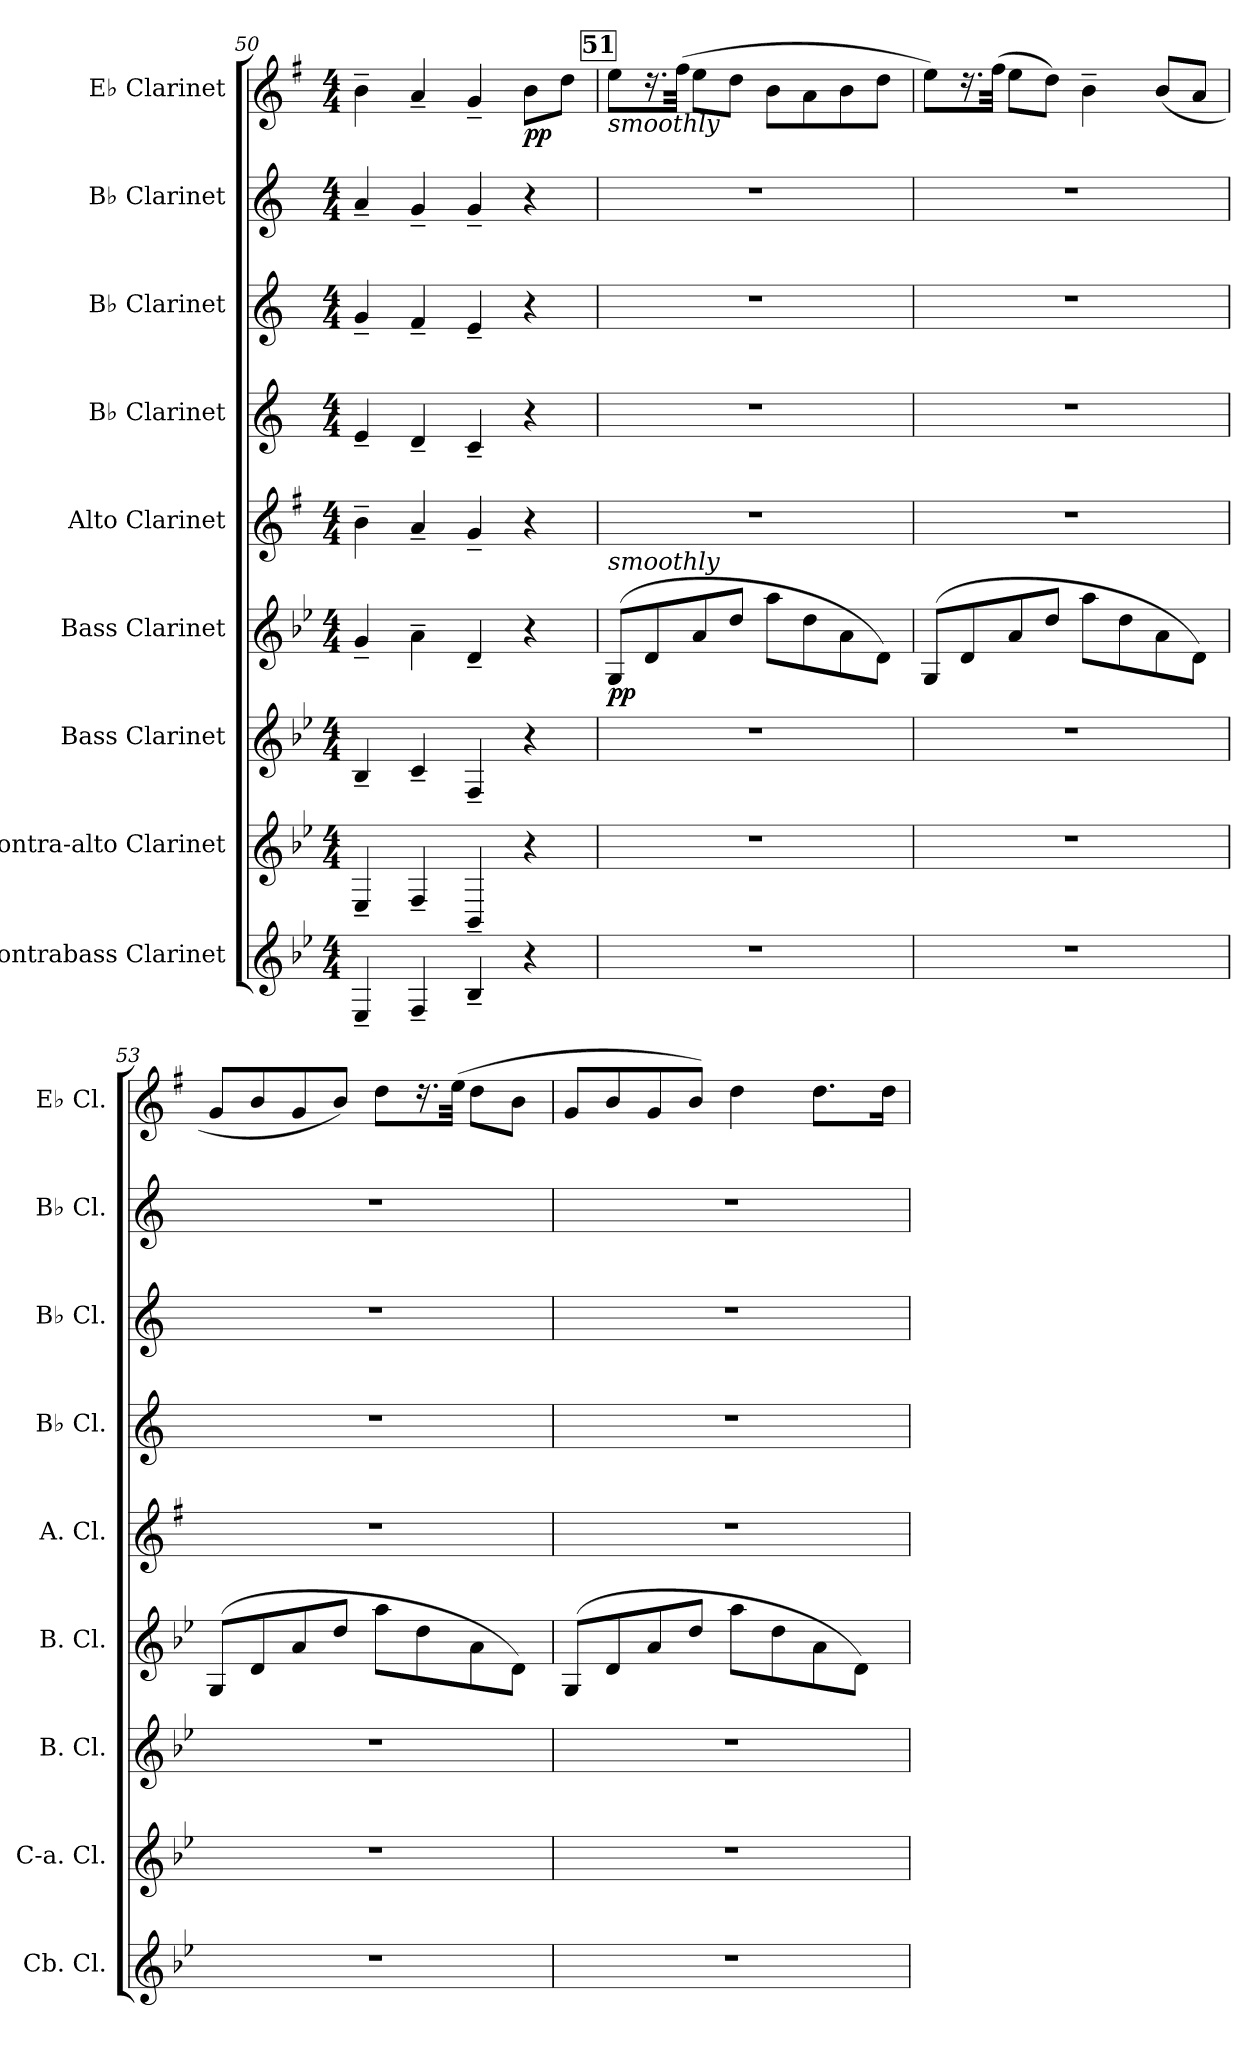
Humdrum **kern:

**kern	**kern	**kern	**kern	**dynam	**kern	**kern	**kern	**kern	**kern	**dynam
*part9	*part8	*part7	*part6	*part6	*part5	*part4	*part3	*part2	*part1	*part1
*staff9	*staff8	*staff7	*staff6	*staff6	*staff5	*staff4	*staff3	*staff2	*staff1	*staff1
*I"Contrabass Clarinet	*I"Contra-alto Clarinet	*I"Bass Clarinet	*I"Bass Clarinet	*	*I"Alto Clarinet	*I"B♭ Clarinet	*I"B♭ Clarinet	*I"B♭ Clarinet	*I"E♭ Clarinet	*
*I'Cb. Cl.	*I'C-a. Cl.	*I'B. Cl.	*I'B. Cl.	*	*I'A. Cl.	*I'B♭ Cl.	*I'B♭ Cl.	*I'B♭ Cl.	*I'E♭ Cl.	*
*clefG2	*clefG2	*clefG2	*clefG2	*	*clefG2	*clefG2	*clefG2	*clefG2	*clefG2	*
*ITrd15c26	*ITrd12c21	*ITrd8c14	*ITrd8c14	*	*ITrd5c9	*ITrd1c2	*ITrd1c2	*ITrd1c2	*ITrd-2c-3	*
*k[b-e-]	*k[b-e-]	*k[b-e-]	*k[b-e-]	*	*k[b-e-]	*k[b-e-]	*k[b-e-]	*k[b-e-]	*k[b-e-]	*
*M4/4	*M4/4	*M4/4	*M4/4	*	*M4/4	*M4/4	*M4/4	*M4/4	*M4/4	*
=50	=50	=50	=50	=50	=50	=50	=50	=50	=50	=50
4EEE-~/	4EE-~/	4BB-~/	4G~/	.	4d~\	4d~/	4f~/	4g~/	4dd~\	.
4FFF~/	4FF~/	4C~/	4A~\	.	4c~/	4c~/	4e-~/	4f~/	4cc~/	.
4BBB-~/	4BBB-~/	4FF~/	4D~/	.	4B-~/	4B-~/	4d~/	4f~/	4b-~/	.
!	!	!	!	!	!	!	!	!	!	!LO:DY:b
4r	4r	4r	4r	.	4r	4r	4r	4r	8dd\L	pp
.	.	.	.	.	.	.	.	.	8ff\J	.
!!LO:REH:place=s1:a:B:fs=14:t=51
=51	=51	=51	=51	=51	=51	=51	=51	=51	=51	=51
!	!	!	!	!	!	!	!	!	!LO:TX:b:i:t=smoothly	!
!	!	!	!LO:TX:a:i:t=smoothly	!	!	!	!	!	!	!
!	!	!	!	!LO:DY:b	!	!	!	!	!	!
1r	1r	1r	(>8GG/L	pp	1r	1r	1r	1r	8gg\L	.
.	.	.	8D/	.	.	.	.	.	16.r	.
.	.	.	.	.	.	.	.	.	(>32aa\Jkk	.
.	.	.	8A/	.	.	.	.	.	8gg\L	.
.	.	.	8d/J	.	.	.	.	.	8ff\J	.
.	.	.	8a\L	.	.	.	.	.	8dd\L	.
.	.	.	8d\	.	.	.	.	.	8cc\	.
.	.	.	8A\	.	.	.	.	.	8dd\	.
.	.	.	8D\J)	.	.	.	.	.	8ff\J	.
!!LO:PB:g=z
=52	=52	=52	=52	=52	=52	=52	=52	=52	=52	=52
1r	1r	1r	(>8GG/L	.	1r	1r	1r	1r	8gg\L)	.
.	.	.	8D/	.	.	.	.	.	16.r	.
.	.	.	.	.	.	.	.	.	(>32aa\Jkk	.
.	.	.	8A/	.	.	.	.	.	8gg\L	.
.	.	.	8d/J	.	.	.	.	.	8ff\J)	.
.	.	.	8a\L	.	.	.	.	.	4dd~\	.
.	.	.	8d\	.	.	.	.	.	.	.
.	.	.	8A\	.	.	.	.	.	(<8dd/L	.
.	.	.	8D\J)	.	.	.	.	.	8cc/J	.
=53	=53	=53	=53	=53	=53	=53	=53	=53	=53	=53
1r	1r	1r	(>8GG/L	.	1r	1r	1r	1r	8b-/L	.
.	.	.	8D/	.	.	.	.	.	8dd/	.
.	.	.	8A/	.	.	.	.	.	8b-/	.
.	.	.	8d/J	.	.	.	.	.	8dd/J)	.
.	.	.	8a\L	.	.	.	.	.	8ff\L	.
.	.	.	8d\	.	.	.	.	.	16.r	.
.	.	.	.	.	.	.	.	.	(>32gg\Jkk	.
.	.	.	8A\	.	.	.	.	.	8ff\L	.
.	.	.	8D\J)	.	.	.	.	.	8dd\J	.
=54	=54	=54	=54	=54	=54	=54	=54	=54	=54	=54
1r	1r	1r	(>8GG/L	.	1r	1r	1r	1r	8b-/L	.
.	.	.	8D/	.	.	.	.	.	8dd/	.
.	.	.	8A/	.	.	.	.	.	8b-/	.
.	.	.	8d/J	.	.	.	.	.	8dd/J)	.
.	.	.	8a\L	.	.	.	.	.	4ff\	.
.	.	.	8d\	.	.	.	.	.	.	.
.	.	.	8A\	.	.	.	.	.	8.ff\L	.
.	.	.	8D\J)	.	.	.	.	.	.	.
.	.	.	.	.	.	.	.	.	16ff\Jk	.
=	=	=	=	=	=	=	=	=	=	=
*-	*-	*-	*-	*-	*-	*-	*-	*-	*-	*-
